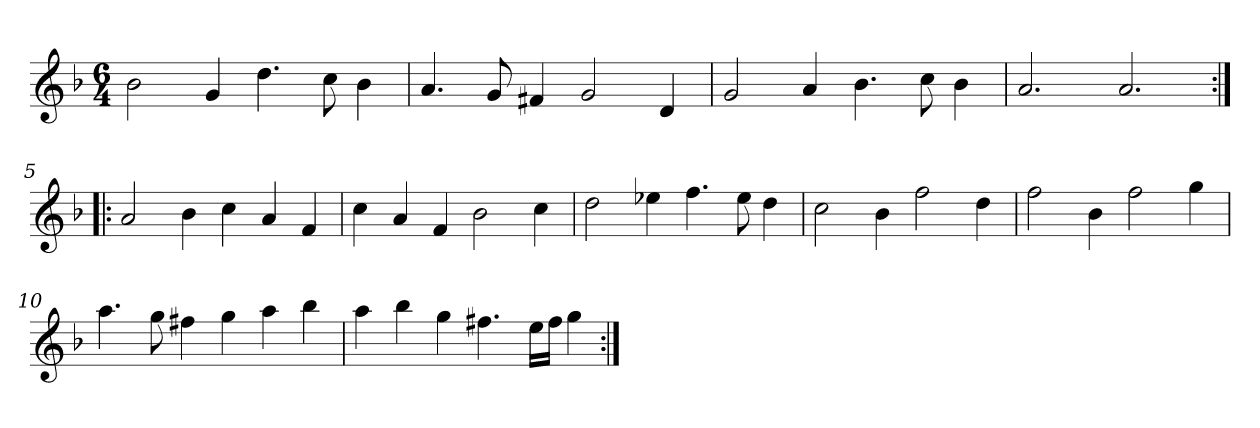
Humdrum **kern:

**kern
*part1
*staff1
*clefG2
*k[b-]
*G:dor
*M6/4
*MM120
=1
2b-
4g
4.dd
8cc
4b-
=2
4.a
8g
4f#X
2g
4d
=3
2g
4a
4.b-
8cc
4b-
=4
2.a
2.a
=5:|!|:
2a
4b-
4cc
4a
4f
=6
4cc
4a
4f
2b-
4cc
=7
2dd
4ee-X
4.ff
8ee-
4dd
=8
2cc
4b-
2ff
4dd
=9
2ff
4b-
2ff
4gg
=10
4.aa
8gg
4ff#X
4gg
4aa
4bb-
=11
4aa
4bb-
4gg
4.ff#X
16ee\LL
16ff#\JJ
4gg
=:|!
*-
